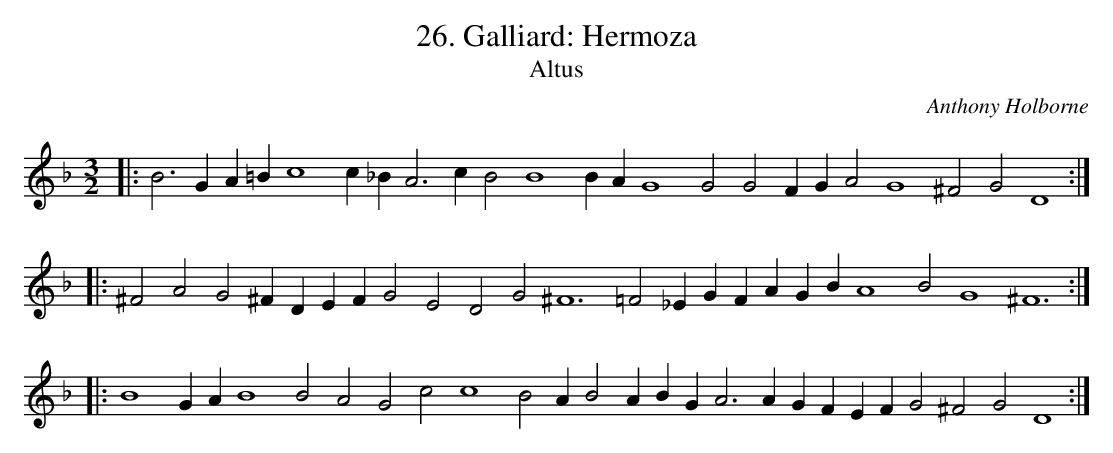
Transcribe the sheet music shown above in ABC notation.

X:1
T:26. Galliard: Hermoza
T:Altus
C: Anthony Holborne
L:1/4
M:3/2
K:G dor
|: B3 G A =B c4 c _B A3 c B2 B4 B A G4 G2 G2 F G A2 G4 ^F2 G2 D4 :|
|: ^F2 A2 G2 ^F D E F G2 E2 D2 G2 ^F6 =F2 _E G F A G B A4 B2 G4 ^F6 :|
|: B4 G A B4 B2 A2 G2 c2 c4 B2 A B2 A B G A3 A G F E F G2 ^F2 G2 D4 :|
